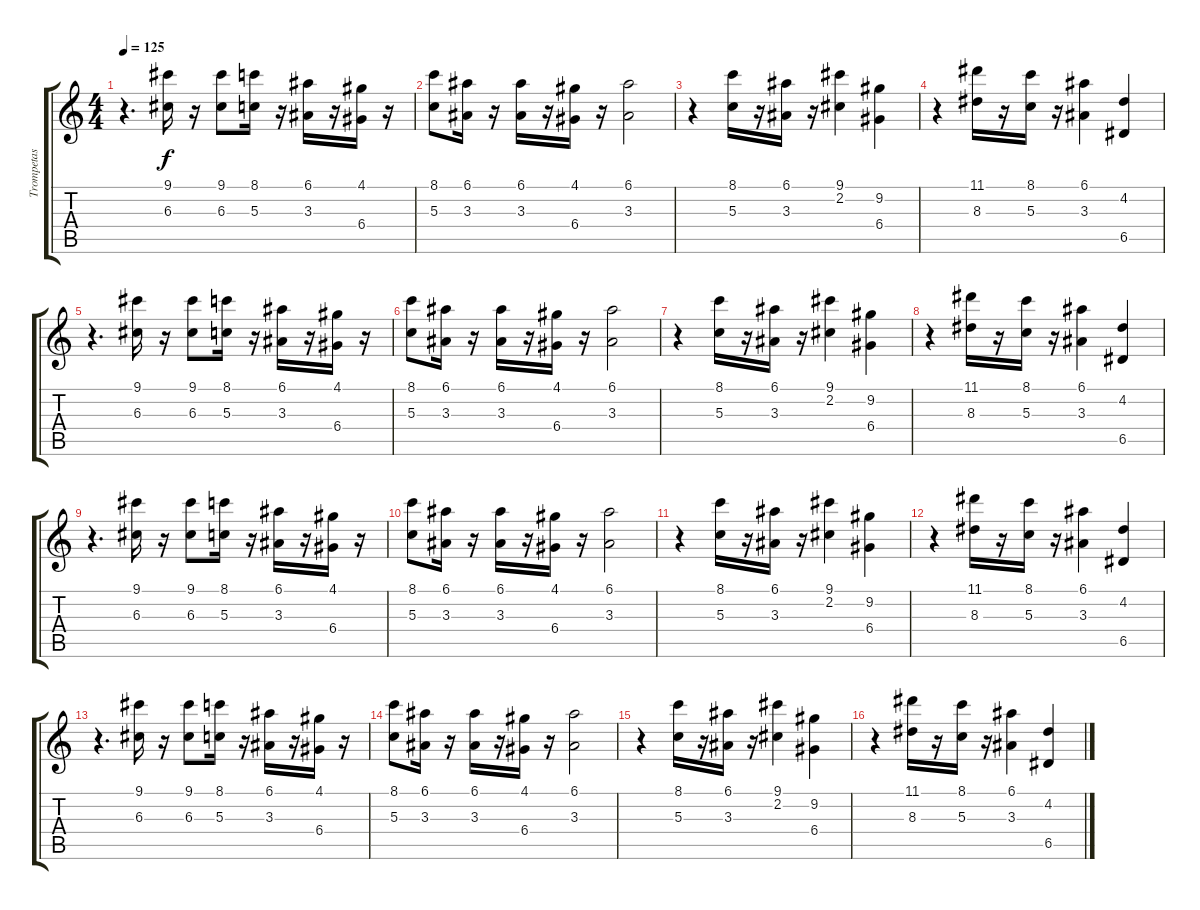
\track ("Trompetas triunfales" "Trompetas ") {instrument brasssection}
\staff {score tabs}
\tuning (E5 B4 G4 D4 A3 E3) {hide}
\ts (4 4)
\tempo 125
\clef g2
\ks c
r.4{d dy f} (9.1 6.3).16 r.16 (9.1 6.3).8 (8.1 5.3).16 r.16 (6.1 3.3).16 r.16 (4.1 6.4).16 r.16 |
(8.1 5.3).8 (6.1 3.3).16 r.16 (6.1 3.3).16 r.16 (4.1 6.4).16 r.16 (6.1 3.3).2 |
r.4 (8.1 5.3).16 r.16 (6.1 3.3).16 r.16 (9.1 2.2).4 (9.2 6.4).4 |
r.4 (11.1 8.3).16 r.16 (8.1 5.3).16 r.16 (6.1 3.3).4 (4.2 6.5).4 |
r.4{d} (9.1 6.3).16 r.16 (9.1 6.3).8 (8.1 5.3).16 r.16 (6.1 3.3).16 r.16 (4.1 6.4).16 r.16 |
(8.1 5.3).8 (6.1 3.3).16 r.16 (6.1 3.3).16 r.16 (4.1 6.4).16 r.16 (6.1 3.3).2 |
r.4 (8.1 5.3).16 r.16 (6.1 3.3).16 r.16 (9.1 2.2).4 (9.2 6.4).4 |
r.4 (11.1 8.3).16 r.16 (8.1 5.3).16 r.16 (6.1 3.3).4 (4.2 6.5).4 |
r.4{d} (9.1 6.3).16 r.16 (9.1 6.3).8 (8.1 5.3).16 r.16 (6.1 3.3).16 r.16 (4.1 6.4).16 r.16 |
(8.1 5.3).8 (6.1 3.3).16 r.16 (6.1 3.3).16 r.16 (4.1 6.4).16 r.16 (6.1 3.3).2 |
r.4 (8.1 5.3).16 r.16 (6.1 3.3).16 r.16 (9.1 2.2).4 (9.2 6.4).4 |
r.4 (11.1 8.3).16 r.16 (8.1 5.3).16 r.16 (6.1 3.3).4 (4.2 6.5).4 |
r.4{d} (9.1 6.3).16 r.16 (9.1 6.3).8 (8.1 5.3).16 r.16 (6.1 3.3).16 r.16 (4.1 6.4).16 r.16 |
(8.1 5.3).8 (6.1 3.3).16 r.16 (6.1 3.3).16 r.16 (4.1 6.4).16 r.16 (6.1 3.3).2 |
r.4 (8.1 5.3).16 r.16 (6.1 3.3).16 r.16 (9.1 2.2).4 (9.2 6.4).4 |
r.4 (11.1 8.3).16 r.16 (8.1 5.3).16 r.16 (6.1 3.3).4 (4.2 6.5).4
